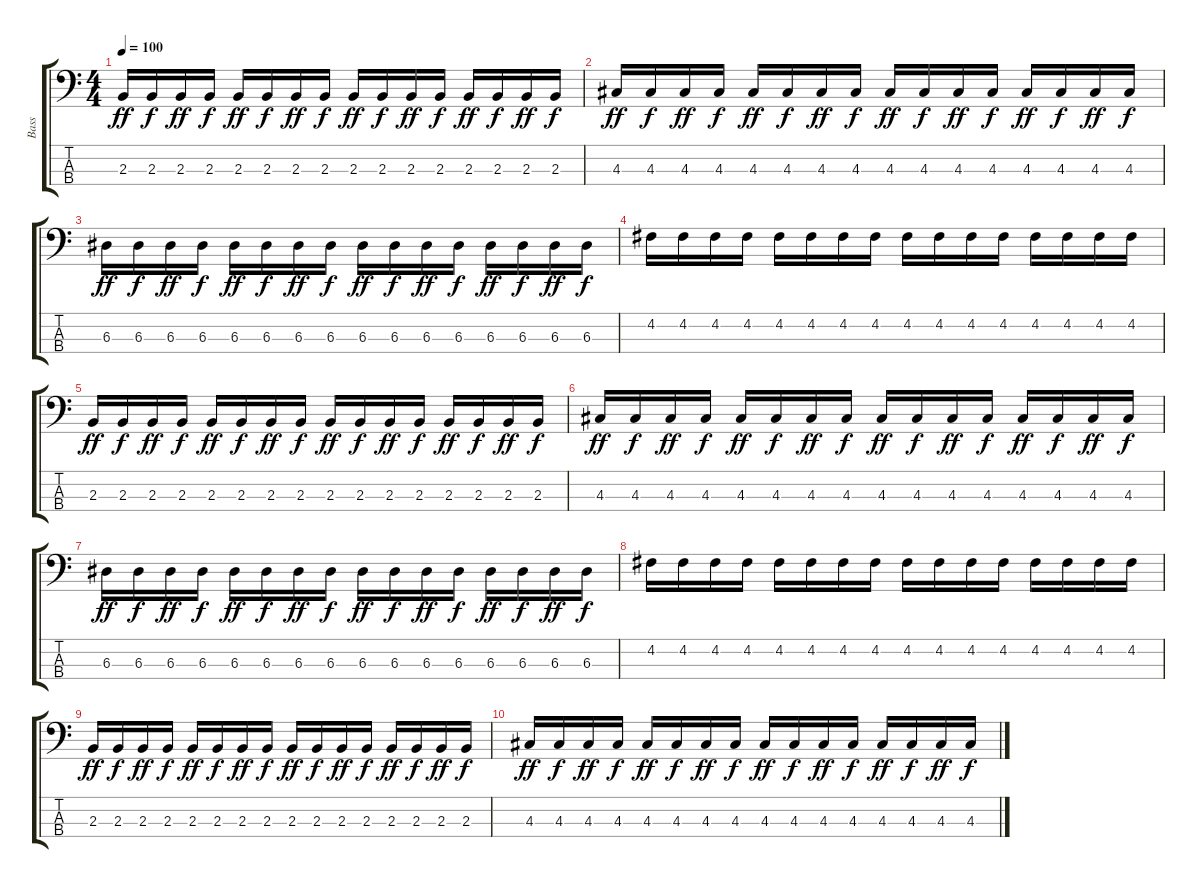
\track ("Bass" "Bass") {instrument fretlessbass}
\staff {score tabs}
\tuning (G2 D2 A1 E1) {hide}
\ts (4 4)
\tempo 100
\clef f4
\ks c
2.3.16{dy ff} 2.3.16{dy f} 2.3.16{dy ff} 2.3.16{dy f} 2.3.16{dy ff} 2.3.16{dy f} 2.3.16{dy ff} 2.3.16{dy f} 2.3.16{dy ff} 2.3.16{dy f} 2.3.16{dy ff} 2.3.16{dy f} 2.3.16{dy ff} 2.3.16{dy f} 2.3.16{dy ff} 2.3.16{dy f} |
4.3.16{dy ff} 4.3.16{dy f} 4.3.16{dy ff} 4.3.16{dy f} 4.3.16{dy ff} 4.3.16{dy f} 4.3.16{dy ff} 4.3.16{dy f} 4.3.16{dy ff} 4.3.16{dy f} 4.3.16{dy ff} 4.3.16{dy f} 4.3.16{dy ff} 4.3.16{dy f} 4.3.16{dy ff} 4.3.16{dy f} |
6.3.16{dy ff} 6.3.16{dy f} 6.3.16{dy ff} 6.3.16{dy f} 6.3.16{dy ff} 6.3.16{dy f} 6.3.16{dy ff} 6.3.16{dy f} 6.3.16{dy ff} 6.3.16{dy f} 6.3.16{dy ff} 6.3.16{dy f} 6.3.16{dy ff} 6.3.16{dy f} 6.3.16{dy ff} 6.3.16{dy f} |
4.2.16 4.2.16 4.2.16 4.2.16 4.2.16 4.2.16 4.2.16 4.2.16 4.2.16 4.2.16 4.2.16 4.2.16 4.2.16 4.2.16 4.2.16 4.2.16 |
2.3.16{dy ff} 2.3.16{dy f} 2.3.16{dy ff} 2.3.16{dy f} 2.3.16{dy ff} 2.3.16{dy f} 2.3.16{dy ff} 2.3.16{dy f} 2.3.16{dy ff} 2.3.16{dy f} 2.3.16{dy ff} 2.3.16{dy f} 2.3.16{dy ff} 2.3.16{dy f} 2.3.16{dy ff} 2.3.16{dy f} |
4.3.16{dy ff} 4.3.16{dy f} 4.3.16{dy ff} 4.3.16{dy f} 4.3.16{dy ff} 4.3.16{dy f} 4.3.16{dy ff} 4.3.16{dy f} 4.3.16{dy ff} 4.3.16{dy f} 4.3.16{dy ff} 4.3.16{dy f} 4.3.16{dy ff} 4.3.16{dy f} 4.3.16{dy ff} 4.3.16{dy f} |
6.3.16{dy ff} 6.3.16{dy f} 6.3.16{dy ff} 6.3.16{dy f} 6.3.16{dy ff} 6.3.16{dy f} 6.3.16{dy ff} 6.3.16{dy f} 6.3.16{dy ff} 6.3.16{dy f} 6.3.16{dy ff} 6.3.16{dy f} 6.3.16{dy ff} 6.3.16{dy f} 6.3.16{dy ff} 6.3.16{dy f} |
4.2.16 4.2.16 4.2.16 4.2.16 4.2.16 4.2.16 4.2.16 4.2.16 4.2.16 4.2.16 4.2.16 4.2.16 4.2.16 4.2.16 4.2.16 4.2.16 |
2.3.16{dy ff} 2.3.16{dy f} 2.3.16{dy ff} 2.3.16{dy f} 2.3.16{dy ff} 2.3.16{dy f} 2.3.16{dy ff} 2.3.16{dy f} 2.3.16{dy ff} 2.3.16{dy f} 2.3.16{dy ff} 2.3.16{dy f} 2.3.16{dy ff} 2.3.16{dy f} 2.3.16{dy ff} 2.3.16{dy f} |
4.3.16{dy ff} 4.3.16{dy f} 4.3.16{dy ff} 4.3.16{dy f} 4.3.16{dy ff} 4.3.16{dy f} 4.3.16{dy ff} 4.3.16{dy f} 4.3.16{dy ff} 4.3.16{dy f} 4.3.16{dy ff} 4.3.16{dy f} 4.3.16{dy ff} 4.3.16{dy f} 4.3.16{dy ff} 4.3.16{dy f}
